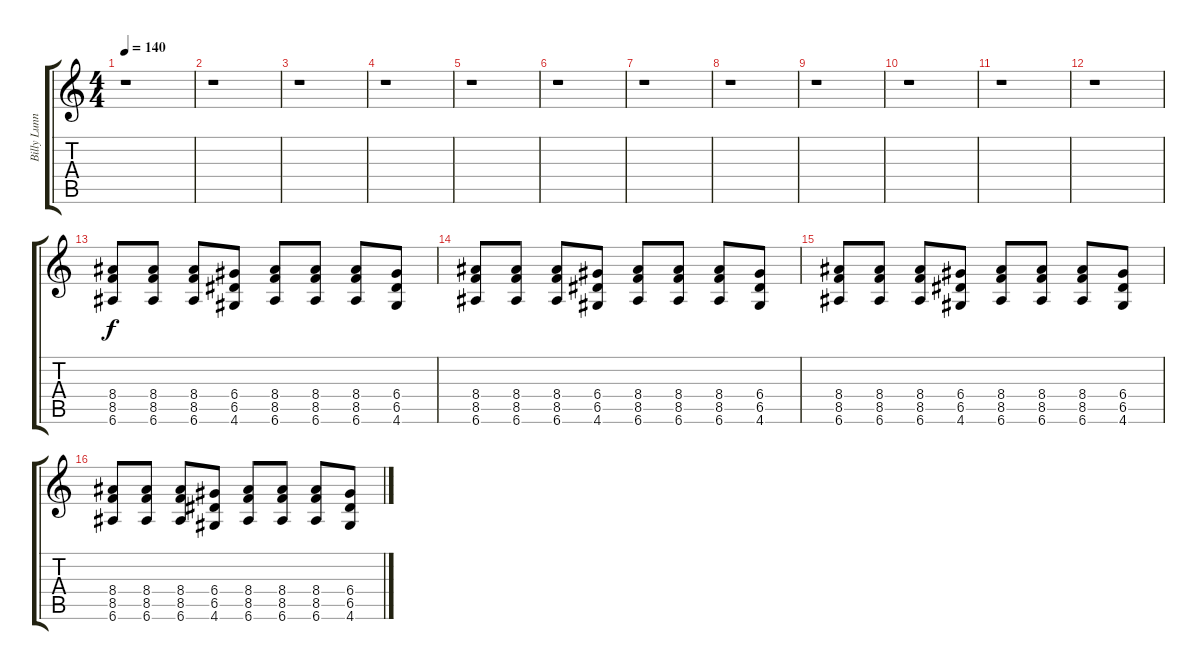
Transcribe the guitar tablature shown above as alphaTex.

\track ("Billy Lunn" "Billy Lunn") {instrument overdrivenguitar}
\staff {score tabs}
\tuning (E4 B3 G3 D3 A2 E2) {hide}
\ts (4 4)
\tempo 140
\clef g2
\ks c
r.1{dy f} |
r.1 |
r.1 |
r.1 |
r.1 |
r.1 |
r.1 |
r.1 |
r.1 |
r.1 |
r.1 |
r.1 |
(8.4 8.5 6.6).8 (8.4 8.5 6.6).8 (8.4 8.5 6.6).8 (6.4 6.5 4.6).8 (8.4 8.5 6.6).8 (8.4 8.5 6.6).8 (8.4 8.5 6.6).8 (6.4 6.5 4.6).8 |
(8.4 8.5 6.6).8 (8.4 8.5 6.6).8 (8.4 8.5 6.6).8 (6.4 6.5 4.6).8 (8.4 8.5 6.6).8 (8.4 8.5 6.6).8 (8.4 8.5 6.6).8 (6.4 6.5 4.6).8 |
(8.4 8.5 6.6).8 (8.4 8.5 6.6).8 (8.4 8.5 6.6).8 (6.4 6.5 4.6).8 (8.4 8.5 6.6).8 (8.4 8.5 6.6).8 (8.4 8.5 6.6).8 (6.4 6.5 4.6).8 |
(8.4 8.5 6.6).8 (8.4 8.5 6.6).8 (8.4 8.5 6.6).8 (6.4 6.5 4.6).8 (8.4 8.5 6.6).8 (8.4 8.5 6.6).8 (8.4 8.5 6.6).8 (6.4 6.5 4.6).8
